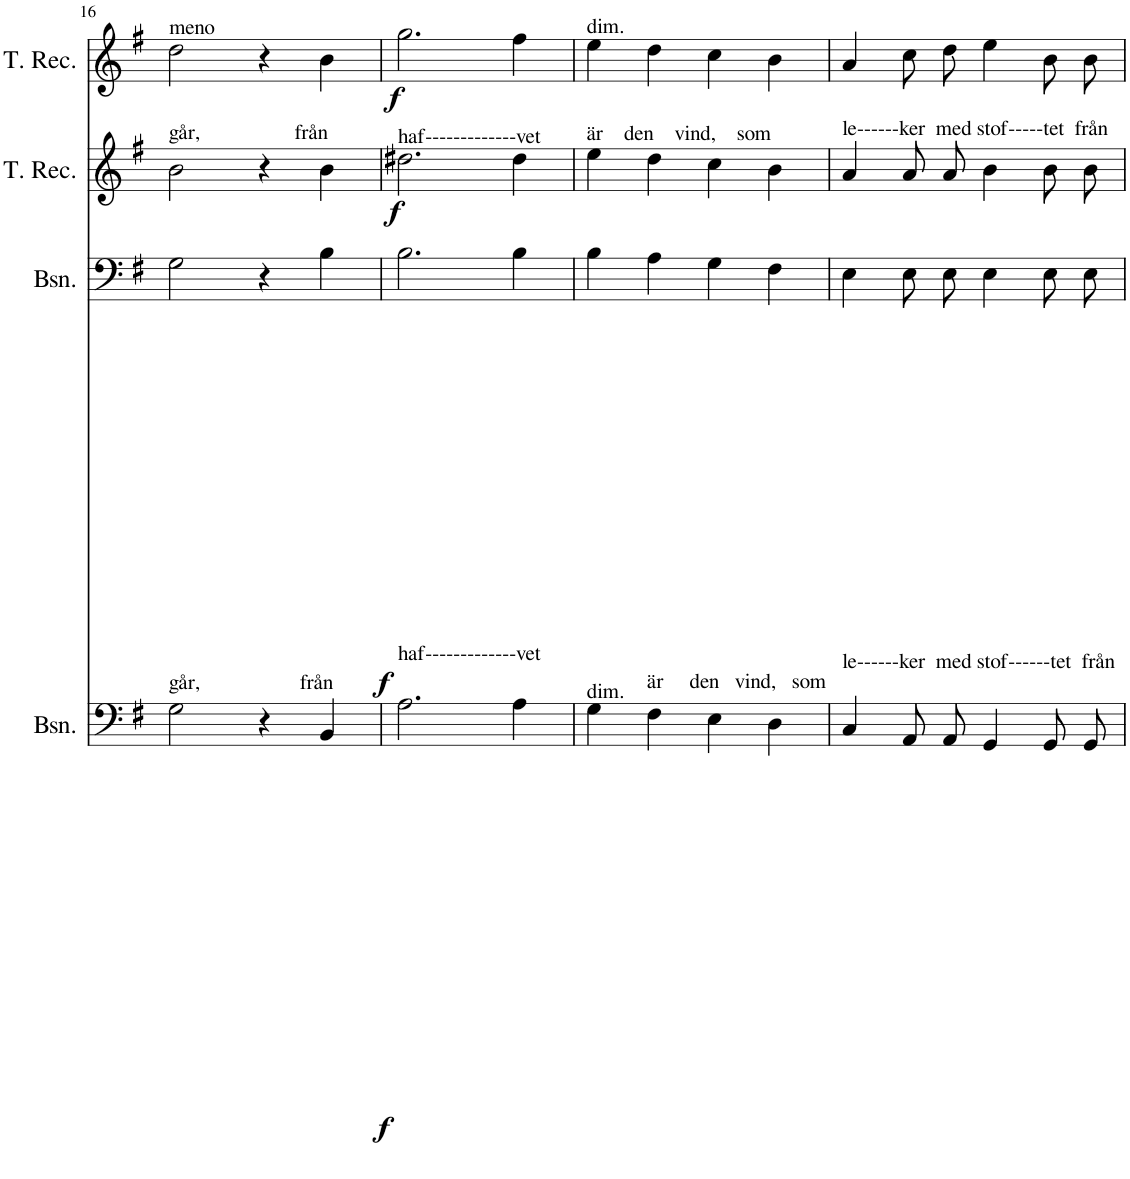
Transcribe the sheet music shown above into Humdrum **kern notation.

**kern	**dynam	**kern	**dynam	**kern	**dynam	**kern	**dynam
*part4	*part4	*part3	*part3	*part2	*part2	*part1	*part1
*staff4	*staff4	*staff3	*staff3	*staff2	*staff2	*staff1	*staff1
*I"Bassoon	*	*I"Bassoon	*	*I"Tenor Recorder	*	*I"Tenor Recorder	*
*I'Bsn.	*	*I'Bsn.	*	*I'T. Rec.	*	*I'T. Rec.	*
!!LO:PB:g=z
*clefF4	*	*clefF4	*	*clefG2	*	*clefG2	*
*k[f#]	*	*k[f#]	*	*k[f#]	*	*k[f#]	*
*M4/4	*	*M4/4	*	*M4/4	*	*M4/4	*
=16	=16	=16	=16	=16	=16	=16	=16
!	!	!	!	!	!	!LO:TX:a:t=meno	!
!	!	!	!	!LO:TX:a:t=går,                  från	!	!	!
!LO:TX:a:t=går,                   från	!	!	!	!	!	!	!
2G\	.	2G\	.	2b\	.	2dd\	.
4r	.	4r	.	4r	.	4r	.
4BB/	.	4B\	.	4b\	.	4b\	.
=17	=17	=17	=17	=17	=17	=17	=17
!	!	!	!	!LO:TX:a:t=haf-------------vet	!	!	!
!LO:TX:a:t=haf-------------vet	!	!	!	!	!	!	!
!	!LO:DY:b	!	!LO:DY:b	!	!LO:DY:b	!	!LO:DY:b
2.A\	f	2.B\	f	2.dd#X\	f	2.gg\	f
4A\	.	4B\	.	4dd#\	.	4ff#\	.
=18	=18	=18	=18	=18	=18	=18	=18
!	!	!	!	!	!	!LO:TX:a:t=dim.	!
!	!	!	!	!LO:TX:a:t=är    den    vind,    som	!	!	!
!LO:TX:a:t=dim.	!	!	!	!	!	!	!
4G\	.	4B\	.	4ee\	.	4ee\	.
!LO:TX:a:t=är     den   vind,   som	!	!	!	!	!	!	!
4F#\	.	4A\	.	4dd\	.	4dd\	.
4E\	.	4G\	.	4cc\	.	4cc\	.
4D\	.	4F#\	.	4b\	.	4b\	.
=19	=19	=19	=19	=19	=19	=19	=19
!	!	!	!	!LO:TX:a:t=le------ker  med stof-----tet  från	!	!	!
!LO:TX:a:t=le------ker  med stof------tet  från	!	!	!	!	!	!	!
4C/	.	4E\	.	4a/	.	4a/	.
8AA/L	.	8E\L	.	8a/L	.	8cc\L	.
8AA/J	.	8E\J	.	8a/J	.	8dd\J	.
4GG/	.	4E\	.	4b\	.	4ee\	.
8GG/L	.	8E\L	.	8b\L	.	8b\L	.
8GG/J	.	8E\J	.	8b\J	.	8b\J	.
=	=	=	=	=	=	=	=
*-	*-	*-	*-	*-	*-	*-	*-
